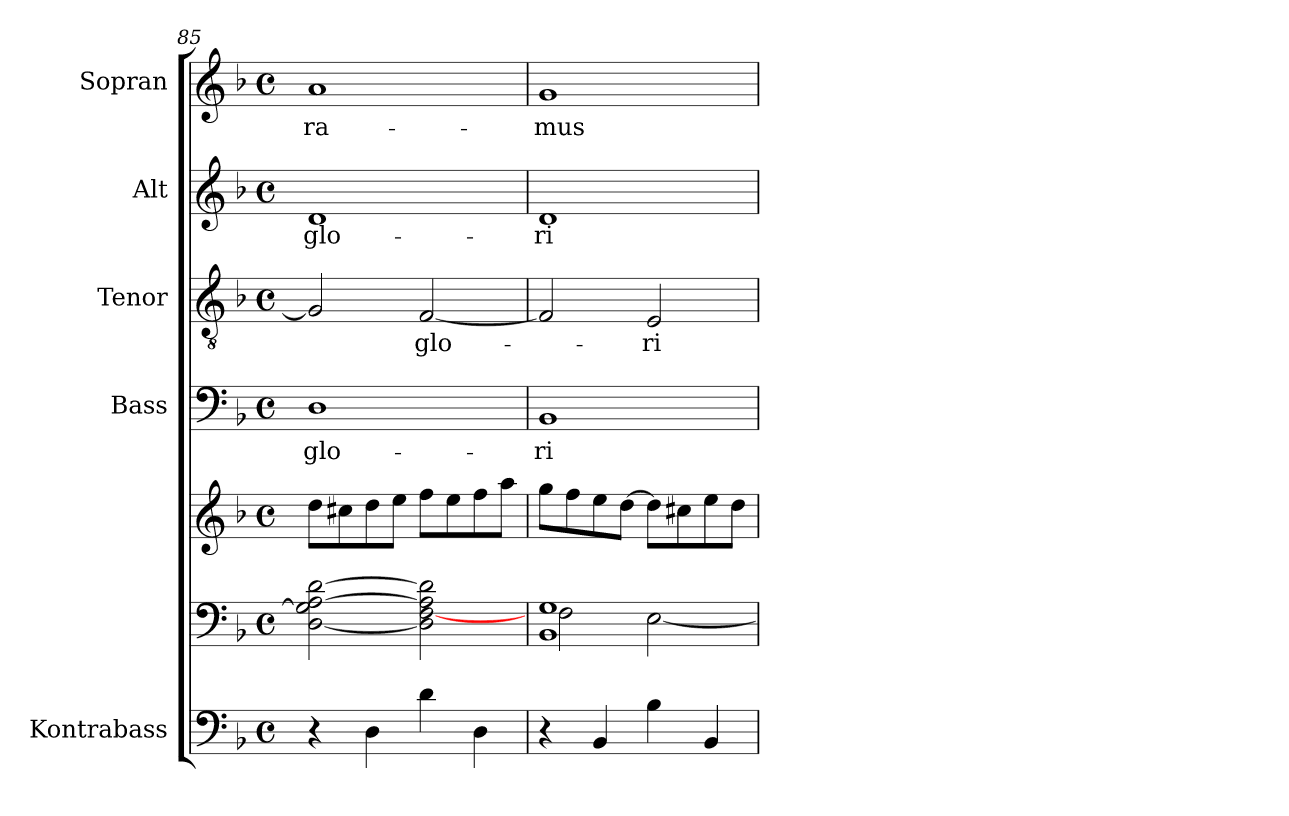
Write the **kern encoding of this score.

**kern	**kern	**kern	**kern	**text	**kern	**text	**kern	**text	**kern	**text
*part6	*part5	*part5	*part4	*part4	*part3	*part3	*part2	*part2	*part1	*part1
*staff7	*staff6	*staff5	*staff4	*staff4	*staff3	*staff3	*staff2	*staff2	*staff1	*staff1
*I"Kontrabass	*	*	*I"Bass	*	*I"Tenor	*	*I"Alt	*	*I"Sopran	*
*I'Kb.	*	*	*I'B.	*	*I'T.	*	*I'A.	*	*I'S.	*
*clefF4	*clefF4	*clefG2	*clefF4	*	*clefGv2	*	*clefG2	*	*clefG2	*
*ITrd7c12	*	*	*	*	*	*	*	*	*	*
*k[b-]	*k[b-]	*k[b-]	*k[b-]	*	*k[b-]	*	*k[b-]	*	*k[b-]	*
*F:	*F:	*F:	*F:	*	*F:	*	*F:	*	*F:	*
*M4/4	*M4/4	*M4/4	*M4/4	*	*M4/4	*	*M4/4	*	*M4/4	*
*met(c)	*met(c)	*met(c)	*met(c)	*	*met(c)	*	*met(c)	*	*met(c)	*
=85	=85	=85	=85	=85	=85	=85	=85	=85	=85	=85
!	!	!	!	!LO:LY:b	!	!	!	!LO:LY:b	!	!LO:LY:b
4r	[2D\ 2G\] [2A\ [2d\	8dd\L	1D	glo-	2G/]	.	1d	glo-	1a	-ra-
.	.	8cc#X\	.	.	.	.	.	.	.	.
4DD\	.	8dd\	.	.	.	.	.	.	.	.
.	.	8ee\J	.	.	.	.	.	.	.	.
!	!	!	!	!	!	!LO:LY:b	!	!	!	!
4D\	2D\] [<2F\ 2A\] 2d\]	8ff\L	.	.	[2F/	glo-	.	.	.	.
.	.	8ee\	.	.	.	.	.	.	.	.
4DD\	.	8ff\	.	.	.	.	.	.	.	.
.	.	8aa\J	.	.	.	.	.	.	.	.
=86	=86	=86	=86	=86	=86	=86	=86	=86	=86	=86
*	*^	*	*	*	*	*	*	*	*	*
!	!	!	!	!	!LO:LY:b	!	!	!	!LO:LY:b	!	!LO:LY:b
4r	1BB- 1G	2F\	8gg\L	1BB-	-ri-	2F/]	.	1d	-ri-	1g	-mus
.	.	.	8ff\	.	.	.	.	.	.	.	.
4BBB-/	.	.	8ee\	.	.	.	.	.	.	.	.
.	.	.	[8dd\J	.	.	.	.	.	.	.	.
!	!	!	!	!	!	!	!LO:LY:b	!	!	!	!
4BB-\	.	[<2E\	8dd\L]	.	.	2E/	-ri-	.	.	.	.
.	.	.	8cc#X\	.	.	.	.	.	.	.	.
4BBB-/	.	.	8ee\	.	.	.	.	.	.	.	.
.	.	.	8dd\J	.	.	.	.	.	.	.	.
*	*v	*v	*	*	*	*	*	*	*	*	*
=	=	=	=	=	=	=	=	=	=	=
*-	*-	*-	*-	*-	*-	*-	*-	*-	*-	*-
